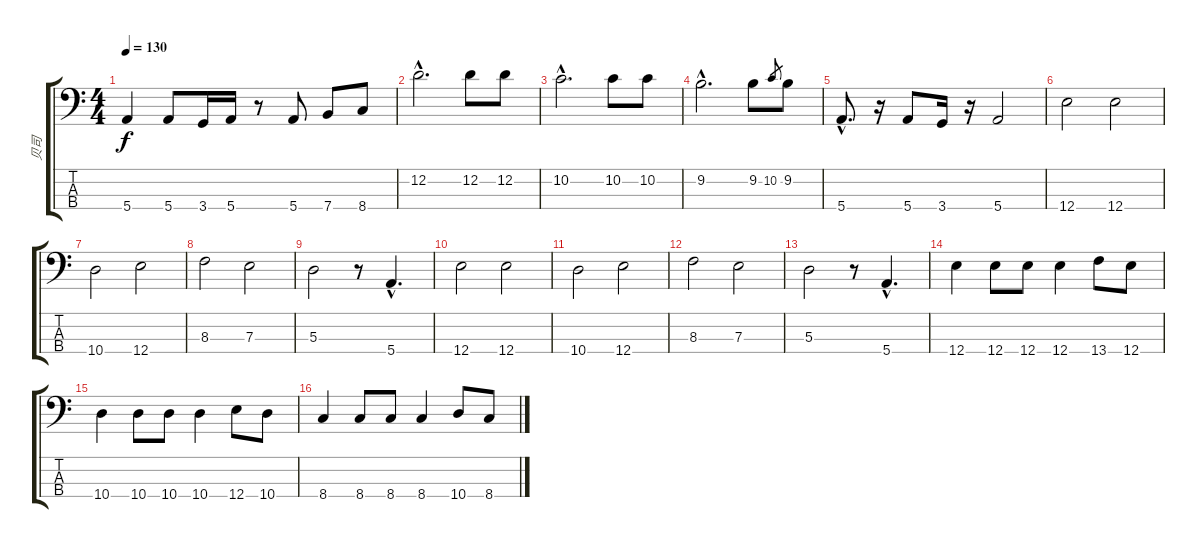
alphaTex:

\track ("贝司" "贝司") {instrument electricbasspick}
\staff {score tabs}
\tuning (G2 D2 A1 E1) {hide}
\ts (4 4)
\tempo 130
\clef f4
\ks c
5.4.4{dy f} 5.4.8 3.4.16 5.4.16 r.8 5.4.8 7.4.8 8.4.8 |
12.2{hac}.2{d} 12.2.8 12.2.8 |
10.2{hac}.2{d} 10.2.8 10.2.8 |
9.2{hac}.2{d} 9.2.8 10.2.8{gr} 9.2.8 |
5.4{hac}.8{d} r.16 5.4.8 3.4.16 r.16 5.4.2 |
12.4.2 12.4.2 |
10.4.2 12.4.2 |
8.3.2 7.3.2 |
5.3.2 r.8 5.4{hac}.4{d} |
12.4.2 12.4.2 |
10.4.2 12.4.2 |
8.3.2 7.3.2 |
5.3.2 r.8 5.4{hac}.4{d} |
12.4.4 12.4.8 12.4.8 12.4.4 13.4.8 12.4.8 |
10.4.4 10.4.8 10.4.8 10.4.4 12.4.8 10.4.8 |
8.4.4 8.4.8 8.4.8 8.4.4 10.4.8 8.4.8
